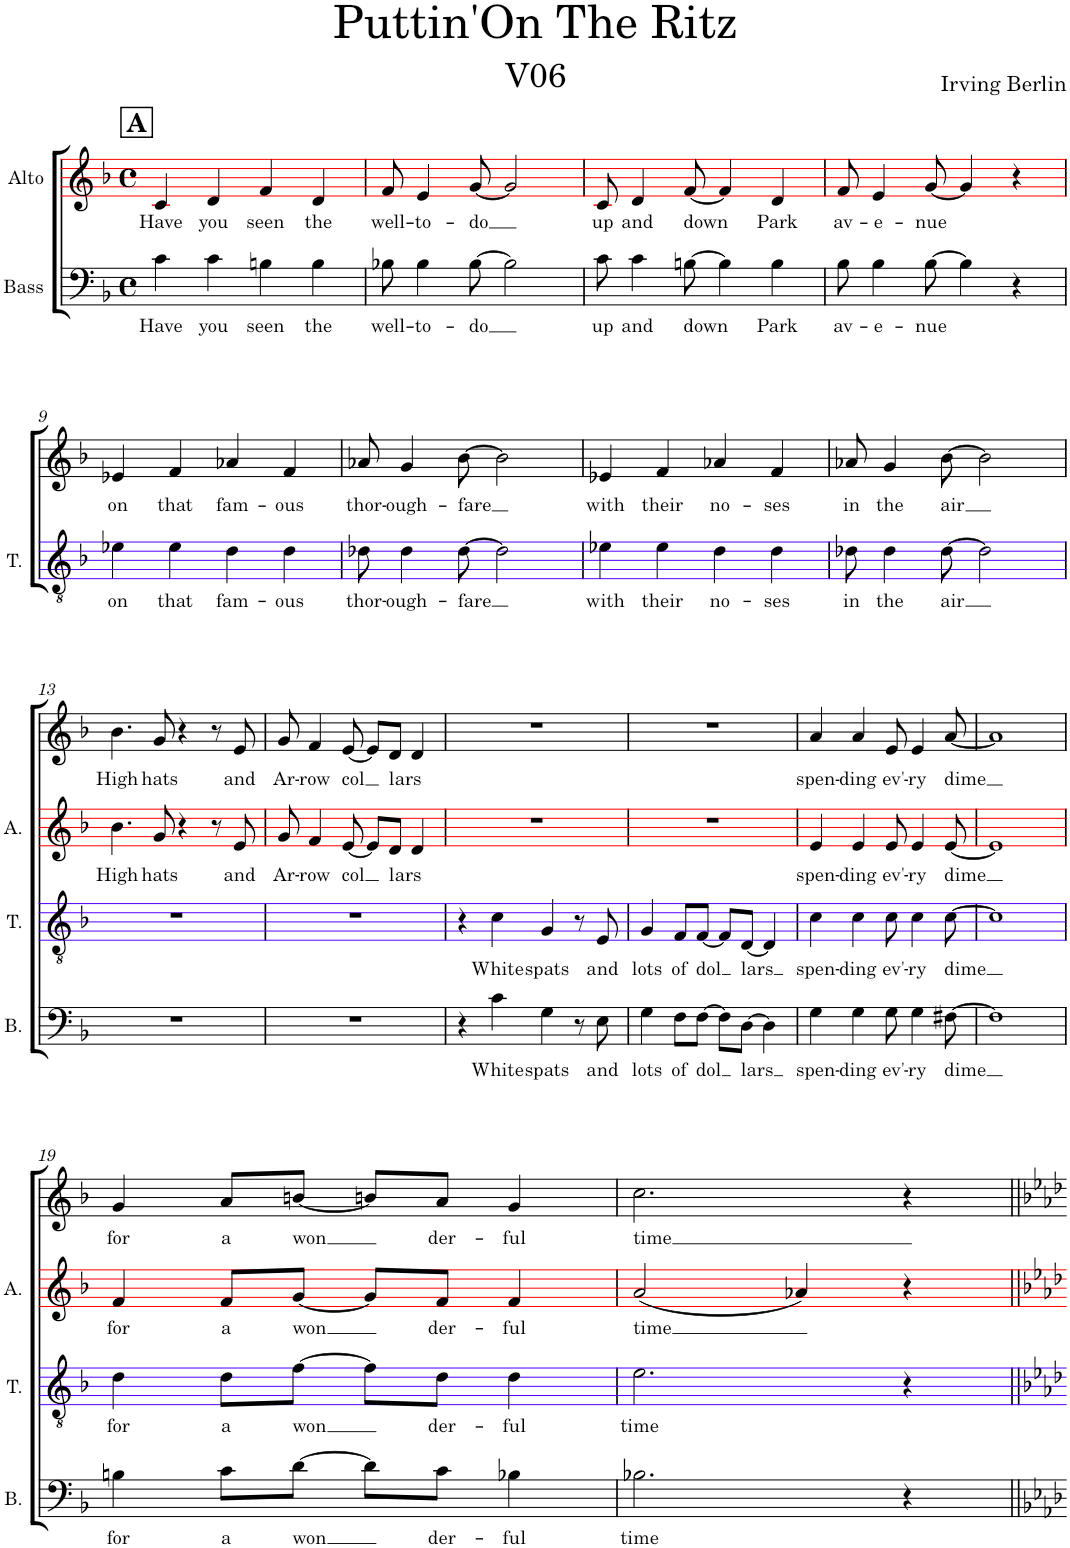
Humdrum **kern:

**kern	**text	**kern	**text	**kern	**text	**kern	**text
*part4	*part4	*part3	*part3	*part2	*part2	*part1	*part1
*staff4	*staff4	*staff3	*staff3	*staff2	*staff2	*staff1	*staff1
*I"Bass	*	*I"Tenor	*	*I"Alto	*	*I"Soprano	*
*I'B.	*	*I'T.	*	*I'A.	*	*	*
*	*	*stria5	*	*stria5	*	*	*
*clefF4	*	*clefGv2	*	*clefG2	*	*clefG2	*
*	*	*	*	*Trd5c9	*	*Trd1c2	*
*k[b-]	*	*k[b-]	*	*k[b-]	*	*k[b-]	*
*M4/4	*	*M4/4	*	*M4/4	*	*M4/4	*
*met(c)	*	*met(c)	*	*met(c)	*	*met(c)	*
!!LO:REH:place=s1:a:B:cj:fs=14:t=A
=5	=5	=5	=5	=5	=5	=5	=5
!	!LO:LY:b	!	!	!	!LO:LY:b	!	!
4c\	Have	1r	.	4c/	Have	1r	.
!	!LO:LY:b	!	!	!	!LO:LY:b	!	!
4c\	you	.	.	4d/	you	.	.
!	!LO:LY:b	!	!	!	!LO:LY:b	!	!
4Bn\	seen	.	.	4f/	seen	.	.
!	!LO:LY:b	!	!	!	!LO:LY:b	!	!
4B\	the	.	.	4d/	the	.	.
=6	=6	=6	=6	=6	=6	=6	=6
!	!LO:LY:b	!	!	!	!LO:LY:b	!	!
8B-X\	well-	1r	.	8f/	well-	1r	.
!	!LO:LY:b	!	!	!	!LO:LY:b	!	!
4B-\	-to-	.	.	4e/	-to-	.	.
!	!LO:LY:b	!	!	!	!LO:LY:b	!	!
[8B-\	-do	.	.	[8g/	-do	.	.
2B-\]	.	.	.	2g/]	.	.	.
=7	=7	=7	=7	=7	=7	=7	=7
!	!LO:LY:b	!	!	!	!LO:LY:b	!	!
8c\	up	1r	.	8c/	up	1r	.
!	!LO:LY:b	!	!	!	!LO:LY:b	!	!
4c\	and	.	.	4d/	and	.	.
!	!LO:LY:b	!	!	!	!LO:LY:b	!	!
[8Bn\	down	.	.	[8f/	down	.	.
4B\]	.	.	.	4f/]	.	.	.
!	!LO:LY:b	!	!	!	!LO:LY:b	!	!
4B\	Park	.	.	4d/	Park	.	.
=8	=8	=8	=8	=8	=8	=8	=8
!	!LO:LY:b	!	!	!	!LO:LY:b	!	!
8B-\	av-	1r	.	8f/	av-	1r	.
!	!LO:LY:b	!	!	!	!LO:LY:b	!	!
4B-\	-e-	.	.	4e/	-e-	.	.
!	!LO:LY:b	!	!	!	!LO:LY:b	!	!
[8B-\	-nue	.	.	[8g/	-nue	.	.
4B-\]	.	.	.	4g/]	.	.	.
4r	.	.	.	4r	.	.	.
!!LO:LB:g=z
=9	=9	=9	=9	=9	=9	=9	=9
!	!	!	!LO:LY:b	!	!	!	!LO:LY:b
1r	.	4e-X\	on	1r	.	4e-X/	on
!	!	!	!LO:LY:b	!	!	!	!LO:LY:b
.	.	4e-\	that	.	.	4f/	that
!	!	!	!LO:LY:b	!	!	!	!LO:LY:b
.	.	4d\	fam-	.	.	4a-X/	fam-
!	!	!	!LO:LY:b	!	!	!	!LO:LY:b
.	.	4d\	-ous	.	.	4f/	-ous
=10	=10	=10	=10	=10	=10	=10	=10
!	!	!	!LO:LY:b	!	!	!	!LO:LY:b
1r	.	8d-X\	thor-	1r	.	8a-X/	thor-
!	!	!	!LO:LY:b	!	!	!	!LO:LY:b
.	.	4d-\	-ough-	.	.	4g/	-ough-
!	!	!	!LO:LY:b	!	!	!	!LO:LY:b
.	.	[8d-\	-fare	.	.	[8b-\	-fare
.	.	2d-\]	.	.	.	2b-\]	.
=11	=11	=11	=11	=11	=11	=11	=11
!	!	!	!LO:LY:b	!	!	!	!LO:LY:b
1r	.	4e-X\	with	1r	.	4e-X/	with
!	!	!	!LO:LY:b	!	!	!	!LO:LY:b
.	.	4e-\	their	.	.	4f/	their
!	!	!	!LO:LY:b	!	!	!	!LO:LY:b
.	.	4d\	no-	.	.	4a-X/	no-
!	!	!	!LO:LY:b	!	!	!	!LO:LY:b
.	.	4d\	-ses	.	.	4f/	-ses
=12	=12	=12	=12	=12	=12	=12	=12
!	!	!	!LO:LY:b	!	!	!	!LO:LY:b
1r	.	8d-X\	in	1r	.	8a-X/	in
!	!	!	!LO:LY:b	!	!	!	!LO:LY:b
.	.	4d-\	the	.	.	4g/	the
!	!	!	!LO:LY:b	!	!	!	!LO:LY:b
.	.	[8d-\	air	.	.	[8b-\	air
.	.	2d-\]	.	.	.	2b-\]	.
!!LO:LB:g=z
=13	=13	=13	=13	=13	=13	=13	=13
!	!	!	!	!	!LO:LY:b	!	!LO:LY:b
1r	.	1r	.	4.b-\	High	4.b-\	High
!	!	!	!	!	!LO:LY:b	!	!LO:LY:b
.	.	.	.	8g/	hats	8g/	hats
.	.	.	.	4r	.	4r	.
.	.	.	.	8r	.	8r	.
!	!	!	!	!	!LO:LY:b	!	!LO:LY:b
.	.	.	.	8e/	and	8e/	and
=14	=14	=14	=14	=14	=14	=14	=14
!	!	!	!	!	!LO:LY:b	!	!LO:LY:b
1r	.	1r	.	8g/	Ar-	8g/	Ar-
!	!	!	!	!	!LO:LY:b	!	!LO:LY:b
.	.	.	.	4f/	-row	4f/	-row
!	!	!	!	!	!LO:LY:b	!	!LO:LY:b
.	.	.	.	[8e/	col	[8e/	col
.	.	.	.	8e/L]	.	8e/L]	.
!	!	!	!	!	!LO:LY:b	!	!LO:LY:b
.	.	.	.	8d/J	lars	8d/J	lars
.	.	.	.	4d/	.	4d/	.
=15	=15	=15	=15	=15	=15	=15	=15
4r	.	4r	.	1r	.	1r	.
!	!LO:LY:b	!	!LO:LY:b	!	!	!	!
4c\	White	4c\	White	.	.	.	.
!	!LO:LY:b	!	!LO:LY:b	!	!	!	!
4G\	spats	4G/	spats	.	.	.	.
8r	.	8r	.	.	.	.	.
!	!LO:LY:b	!	!LO:LY:b	!	!	!	!
8E\	and	8E/	and	.	.	.	.
=16	=16	=16	=16	=16	=16	=16	=16
!	!LO:LY:b	!	!LO:LY:b	!	!	!	!
4G\	lots	4G/	lots	1r	.	1r	.
!	!LO:LY:b	!	!LO:LY:b	!	!	!	!
8F\L	of	8F/L	of	.	.	.	.
!	!LO:LY:b	!	!LO:LY:b	!	!	!	!
[8F\J	-dol	[8F/J	-dol	.	.	.	.
8F\L]	.	8F/L]	.	.	.	.	.
!	!LO:LY:b	!	!LO:LY:b	!	!	!	!
[8D\J	-lars	[8D/J	lars	.	.	.	.
4D\]	.	4D/]	.	.	.	.	.
=17	=17	=17	=17	=17	=17	=17	=17
!	!LO:LY:b	!	!LO:LY:b	!	!LO:LY:b	!	!LO:LY:b
4G\	spen-	4c\	spen-	4e/	spen-	4a/	spen-
!	!LO:LY:b	!	!LO:LY:b	!	!LO:LY:b	!	!LO:LY:b
4G\	-ding	4c\	-ding	4e/	-ding	4a/	-ding
!	!LO:LY:b	!	!LO:LY:b	!	!LO:LY:b	!	!LO:LY:b
8G\	ev'-	8c\	ev'-	8e/	ev'-	8e/	ev'-
!	!LO:LY:b	!	!LO:LY:b	!	!LO:LY:b	!	!LO:LY:b
4G\	-ry	4c\	-ry	4e/	-ry	4e/	-ry
!	!LO:LY:b	!	!LO:LY:b	!	!LO:LY:b	!	!LO:LY:b
[8F#X\	dime	[8c\	dime	[8e/	dime	[8a/	dime
=18	=18	=18	=18	=18	=18	=18	=18
1F#]	.	1c]	.	1e]	.	1a]	.
!!LO:LB:g=z
=19	=19	=19	=19	=19	=19	=19	=19
!	!LO:LY:b	!	!LO:LY:b	!	!LO:LY:b	!	!LO:LY:b
4Bn\	for	4d\	for	4f/	for	4g/	for
!	!LO:LY:b	!	!LO:LY:b	!	!LO:LY:b	!	!LO:LY:b
8c\L	a	8d\L	a	8f/L	a	8a/L	a
!	!LO:LY:b	!	!LO:LY:b	!	!LO:LY:b	!	!LO:LY:b
[8d\J	-won	[8f\J	-won	[8g/J	-won	[8bn/J	-won
8d\L]	.	8f\L]	.	8g/L]	.	8bn/L]	.
!	!LO:LY:b	!	!LO:LY:b	!	!LO:LY:b	!	!LO:LY:b
8c\J	der-	8d\J	der-	8f/J	der-	8a/J	der-
!	!LO:LY:b	!	!LO:LY:b	!	!LO:LY:b	!	!LO:LY:b
4B-X\	-ful	4d\	-ful	4f/	-ful	4g/	-ful
=20	=20	=20	=20	=20	=20	=20	=20
!	!LO:LY:b	!	!LO:LY:b	!	!LO:LY:b	!	!LO:LY:b
2.B-X\	time	2.e\	time	(2a/	time	2.cc\	time
.	.	.	.	4a-X/)	.	.	.
4r	.	4r	.	4r	.	4r	.
=||	=||	=||	=||	=||	=||	=||	=||
*-	*-	*-	*-	*-	*-	*-	*-
